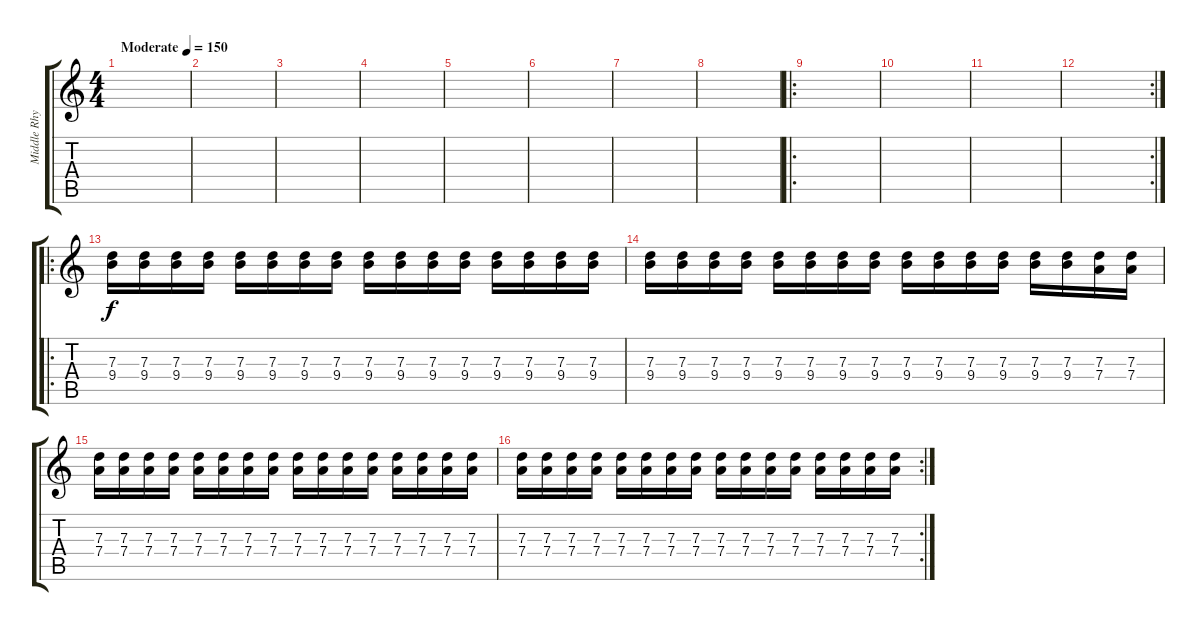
\track ("Middle Rhythm" "Middle Rhy") {instrument overdrivenguitar}
\staff {score tabs}
\tuning (E4 B3 G3 D3 A2 E2) {hide}
\ts (4 4)
\tempo (150 "Moderate")
\clef g2
\ks c
|
|
|
|
|
|
|
|
\ro
|
|
|
\rc 2
|
\ro
(7.3 9.4).16 (7.3 9.4).16 (7.3 9.4).16 (7.3 9.4).16 (7.3 9.4).16 (7.3 9.4).16 (7.3 9.4).16 (7.3 9.4).16 (7.3 9.4).16 (7.3 9.4).16 (7.3 9.4).16 (7.3 9.4).16 (7.3 9.4).16 (7.3 9.4).16 (7.3 9.4).16 (7.3 9.4).16 |
(7.3 9.4).16 (7.3 9.4).16 (7.3 9.4).16 (7.3 9.4).16 (7.3 9.4).16 (7.3 9.4).16 (7.3 9.4).16 (7.3 9.4).16 (7.3 9.4).16 (7.3 9.4).16 (7.3 9.4).16 (7.3 9.4).16 (7.3 9.4).16 (7.3 9.4).16 (7.3 7.4).16 (7.3 7.4).16 |
(7.3 7.4).16 (7.3 7.4).16 (7.3 7.4).16 (7.3 7.4).16 (7.3 7.4).16 (7.3 7.4).16 (7.3 7.4).16 (7.3 7.4).16 (7.3 7.4).16 (7.3 7.4).16 (7.3 7.4).16 (7.3 7.4).16 (7.3 7.4).16 (7.3 7.4).16 (7.3 7.4).16 (7.3 7.4).16 |
\rc 2
(7.3 7.4).16 (7.3 7.4).16 (7.3 7.4).16 (7.3 7.4).16 (7.3 7.4).16 (7.3 7.4).16 (7.3 7.4).16 (7.3 7.4).16 (7.3 7.4).16 (7.3 7.4).16 (7.3 7.4).16 (7.3 7.4).16 (7.3 7.4).16 (7.3 7.4).16 (7.3 7.4).16 (7.3 7.4).16
